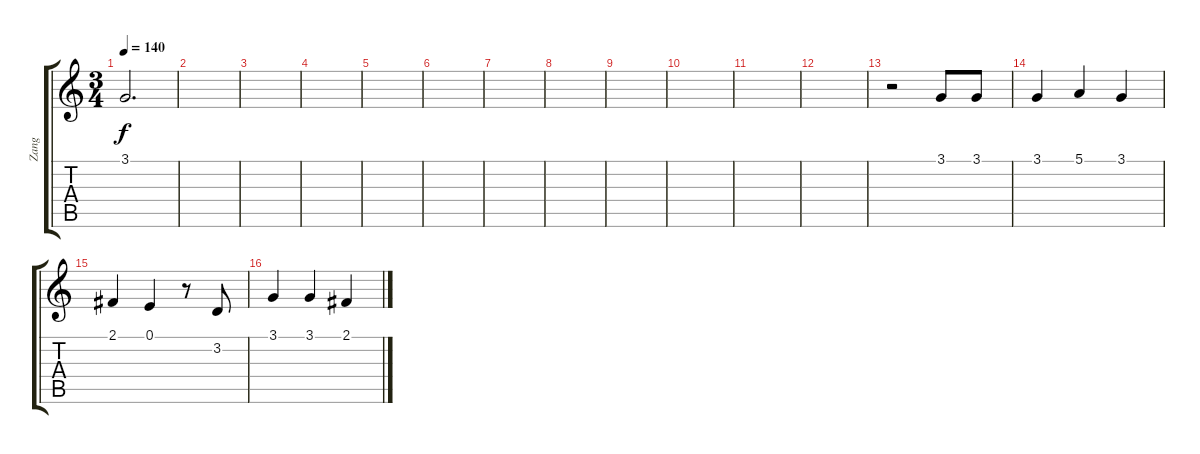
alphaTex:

\track ("Zang" "Zang") {instrument pad1newage}
\staff {score tabs}
\tuning (E4 B3 G3 D3 A2 E2) {hide}
\ts (3 4)
\tempo 140
\clef g2
\ks c
3.1.2{d dy f} |
|
|
|
|
|
|
|
|
|
|
|
r.2 3.1.8 3.1.8 |
3.1.4 5.1.4 3.1.4 |
2.1.4 0.1.4 r.8 3.2.8 |
3.1.4 3.1.4 2.1.4
